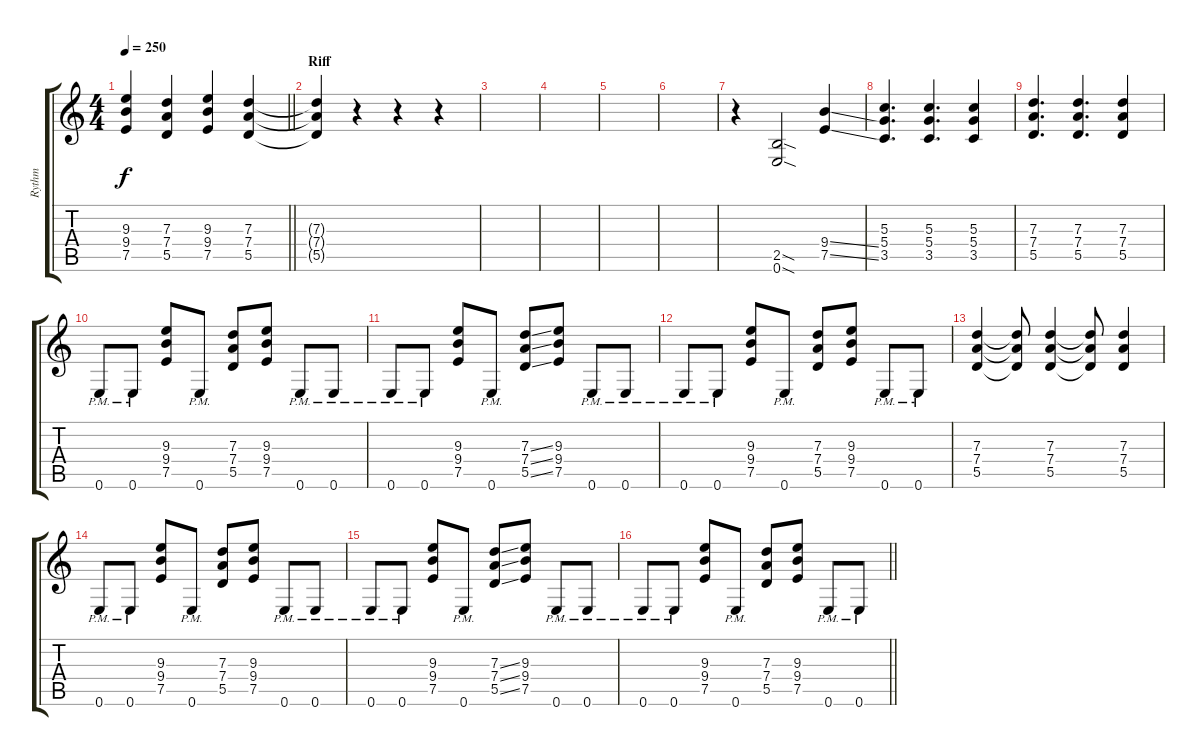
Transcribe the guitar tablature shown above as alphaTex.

\track ("Rythm" "Rythm") {instrument overdrivenguitar}
\staff {score tabs}
\tuning (E4 B3 G3 D3 A2 E2) {hide}
\ts (4 4)
\tempo 250
\clef g2
\barLineRight lightlight
\ks c
(9.3 9.4 7.5).4{dy f} (7.3 7.4 5.5).4 (9.3 9.4 7.5).4 (7.3 7.4 5.5).4 |
\section ("" "Riff")
(7.3{t} 7.4{t} 5.5{t}).4 r.4 r.4 r.4 |
|
|
|
|
r.4 (2.5{sod} 0.6{sod}).2 (9.4{ss} 7.5{ss}).4 |
(5.3 5.4 3.5).4{d} (5.3 5.4 3.5).4{d} (5.3 5.4 3.5).4 |
(7.3 7.4 5.5).4{d} (7.3 7.4 5.5).4{d} (7.3 7.4 5.5).4 |
0.6{pm}.8 0.6{pm}.8 (9.3 9.4 7.5).8 0.6{pm}.8 (7.3 7.4 5.5).8 (9.3 9.4 7.5).8 0.6{pm}.8 0.6{pm}.8 |
0.6{pm}.8 0.6{pm}.8 (9.3 9.4 7.5).8 0.6{pm}.8 (7.3{ss} 7.4{ss} 5.5{ss}).8 (9.3 9.4 7.5).8 0.6{pm}.8 0.6{pm}.8 |
0.6{pm}.8 0.6{pm}.8 (9.3 9.4 7.5).8 0.6{pm}.8 (7.3 7.4 5.5).8 (9.3 9.4 7.5).8 0.6{pm}.8 0.6{pm}.8 |
(7.3 7.4 5.5).4 (7.3{t} 7.4{t} 5.5{t}).8 (7.3 7.4 5.5).4 (7.3{t} 7.4{t} 5.5{t}).8 (7.3 7.4 5.5).4 |
0.6{pm}.8 0.6{pm}.8 (9.3 9.4 7.5).8 0.6{pm}.8 (7.3 7.4 5.5).8 (9.3 9.4 7.5).8 0.6{pm}.8 0.6{pm}.8 |
0.6{pm}.8 0.6{pm}.8 (9.3 9.4 7.5).8 0.6{pm}.8 (7.3{ss} 7.4{ss} 5.5{ss}).8 (9.3 9.4 7.5).8 0.6{pm}.8 0.6{pm}.8 |
\barLineRight lightlight
0.6{pm}.8 0.6{pm}.8 (9.3 9.4 7.5).8 0.6{pm}.8 (7.3 7.4 5.5).8 (9.3 9.4 7.5).8 0.6{pm}.8 0.6{pm}.8
